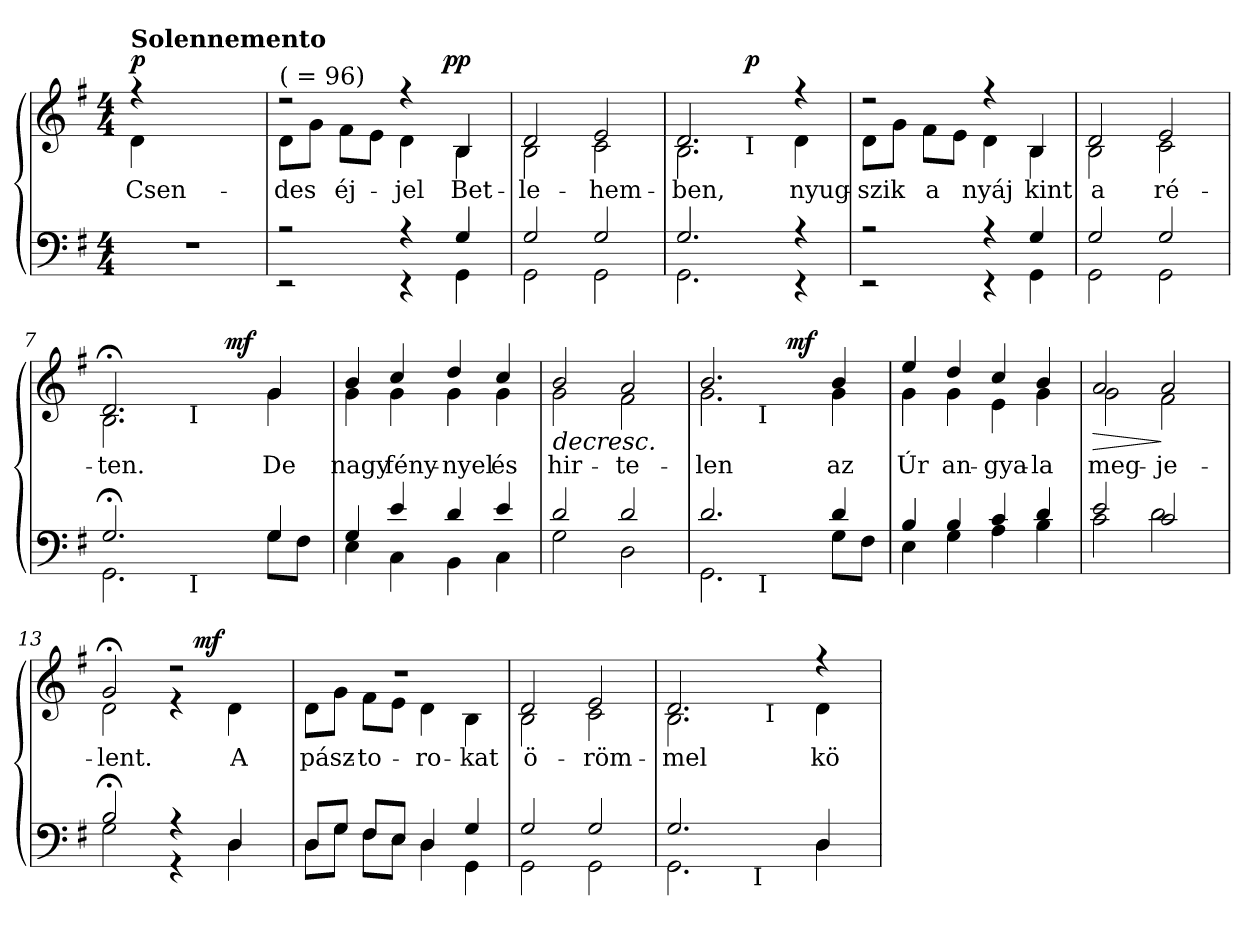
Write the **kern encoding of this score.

**kern	**kern	**text	**dynam
*part2	*part1	*part1	*part1
*staff2	*staff1	*staff1	*staff1
*clefF4	*clefG2	*	*
*k[f#]	*k[f#]	*	*
*e:	*e:	*	*
*M4/4	*M4/4	*	*
=1	=1	=1	=1
*	*^	*	*
!	!LO:TX:a:B:t=Solennemento	!	!	!
!	!	!	!LO:LY:b	!LO:DY:b
1r	4rff	4d\	Csen-	p
.	2.ryy	2.ryy	.	.
=2	=2	=2	=2	=2
*^	*	*	*	*
!	!	!LO:TX:a:t=(    = 96)	!	!	!
!	!	!	!	!LO:LY:b	!
*	*	*	*^	*	*
2r	2r	2rdd	8d\L	2ryy	-des	.
.	.	.	8g\J	.	.	.
!	!	!	!	!	!LO:LY:b	!
.	.	.	8f#\L	.	éj-	.
.	.	.	8e\J	.	.	.
!	!	!	!	!	!LO:LY:b	!
4r	4r	4rff	4d\	8..ryy	-jel	.
!	!	!	!	!	!	!LO:DY:a
.	.	.	.	4ryy	.	pp
!	!	!	!	!	!LO:LY:b	!
4G/	4GG\	4B/	4B\	.	Bet-	.
.	.	.	.	32ryy	.	.
*	*	*	*v	*v	*	*
=3	=3	=3	=3	=3	=3
*	*	*	*^	*	*
!	!	!	!	!	!LO:LY:b	!
*	*	*	*v	*v	*	*
2G/	2GG\	2d/	2B\	-le-	.
!	!	!	!	!LO:LY:b	!
2G/	2GG\	2e/	2c\	-hem-	.
=4	=4	=4	=4	=4	=4
!	!	!	!	!LO:LY:b	!
*	*	*	*^	*	*
2.G/	2.GG\	2.d/	2.B\	4...ryy	-ben,	.
!	!	!	!	!LO:TX:b:t=I	!	!
!	!	!	!	!	!	!LO:DY:b
.	.	.	.	2ryy	.	p
!	!	!	!	!	!LO:LY:b	!
4r	4r	4rff	4d\	.	nyug-	.
.	.	.	.	32ryy	.	.
*	*	*	*v	*v	*	*
=5	=5	=5	=5	=5	=5
*	*	*	*^	*	*
!	!	!	!	!	!LO:LY:b	!
*	*	*	*v	*v	*	*
2r	2r	2rdd	8d\L	-szik	.
.	.	.	8g\J	.	.
!	!	!	!	!LO:LY:b	!
.	.	.	8f#\L	a	.
.	.	.	8e\J	.	.
!	!	!	!	!LO:LY:b	!
4r	4r	4rff	4d\	nyáj	.
!	!	!	!	!LO:LY:b	!
4G/	4GG\	4B/	4B\	kint	.
!!LO:LB:g=z	!!
=6	=6	=6	=6	=6	=6
!	!	!	!	!LO:LY:b	!
2G/	2GG\	2d/	2B\	a	.
!	!	!	!	!LO:LY:b	!
2G/	2GG\	2e/	2c\	ré-	.
=7	=7	=7	=7	=7	=7
!	!	!	!	!LO:LY:b	!
*	*^	*^	*^	*	*
2.G;/	2.GG\	4ryy	2.d;/	2.B\	2ryy	4ryy	-ten.	.
.	.	8ryy	.	.	.	8ryy	.	.
.	.	32ryy	.	.	.	32ryy	.	.
!	!	!	!	!	!	!LO:TX:b:t=I	!	!
!	!	!LO:TX:b:t=I	!	!	!	!	!	!
.	.	2ryy	.	.	.	2ryy	.	.
.	.	.	.	.	32ryy	.	.	.
!	!	!	!	!	!	!	!	!LO:DY:a
.	.	.	.	.	4...ryy	.	.	mf
!	!	!	!	!	!	!	!LO:LY:b	!
4G/	8G\L	.	4g/	4g\	.	.	De	.
.	8F#\J	.	.	.	.	.	.	.
.	.	16.ryy	.	.	.	16.ryy	.	.
*	*v	*v	*	*	*	*	*	*
*	*	*	*v	*v	*v	*	*
=8	=8	=8	=8	=8	=8
*	*^	*^	*^	*	*
!	!	!	!	!	!	!	!LO:LY:b	!
*	*v	*v	*	*	*	*	*	*
*	*	*	*v	*v	*v	*	*
4G/	4E\	4b/	4g\	nagy	.
!	!	!	!	!LO:LY:b	!
4e/	4C\	4cc/	4g\	fény-	.
!	!	!	!	!LO:LY:b	!
4d/	4BB\	4dd/	4g\	-nyel	.
!	!	!	!	!LO:LY:b	!
4e/	4C\	4cc/	4g\	és	.
=9	=9	=9	=9	=9	=9
!	!	!	!	!	!LO:HP:b
!	!	!	!	!LO:LY:b	!
2d/	2G\	2b/	2g\	hir-	>
!	!	!	!	!LO:LY:b	!
2d/	2D\	2a/	2f#\	-te-	.
=10	=10	=10	=10	=10	=10
!	!	!	!	!LO:LY:b	!
*	*^	*^	*^	*	*
2.d/	2.GG\	4.ryy	2.b/	2.g\	2ryy	4.ryy	-len	.
!	!	!	!	!	!	!LO:TX:b:t=I	!	!
!	!	!LO:TX:b:t=I	!	!	!	!	!	!
.	.	2ryy	.	.	.	2ryy	.	.
!	!	!	!	!	!	!	!	!LO:DY:a
.	.	.	.	.	2ryy	.	.	mf
!	!	!	!	!	!	!	!LO:LY:b	!
4d/	8G\L	.	4b/	4g\	.	.	az	]
.	8F#\J	8ryy	.	.	.	8ryy	.	.
*	*v	*v	*	*	*	*	*	*
*	*	*	*v	*v	*v	*	*
!!LO:LB:g=z
=11	=11	=11	=11	=11	=11
*	*^	*^	*^	*	*
!	!	!	!	!	!	!	!LO:LY:b	!
*	*v	*v	*	*	*	*	*	*
*	*	*	*v	*v	*v	*	*
4B/	4E\	4ee/	4g\	Úr	.
!	!	!	!	!LO:LY:b	!
4B/	4G\	4dd/	4g\	an-	.
!	!	!	!	!LO:LY:b	!
4c/	4A\	4cc/	4e\	-gya-	.
!	!	!	!	!LO:LY:b	!
4d/	4B\	4b/	4g\	-la	.
=12	=12	=12	=12	=12	=12
!	!	!	!	!	!LO:HP:b
!	!	!	!	!LO:LY:b	!
2e/	2c\	2a/	2g\	meg-	>
!	!	!	!	!LO:LY:b	!
2c/	2d\	2a/	2f#\	-je-	]
=13	=13	=13	=13	=13	=13
!	!	!	!	!LO:LY:b	!
*	*	*	*^	*	*
2B;/	2G\	2g;/	2d\	2ryy	-lent.	.
4r	4r	2rdd	4rd	16.ryy	.	.
!	!	!	!	!	!	!LO:DY:b
.	.	.	.	4ryy	.	mf
!	!	!	!	!	!LO:LY:b	!
4D/	4D\	.	4d\	.	A	.
.	.	.	.	8ryy	.	.
.	.	.	.	32ryy	.	.
*	*	*	*v	*v	*	*
=14	=14	=14	=14	=14	=14
*	*	*	*^	*	*
!	!	!	!	!	!LO:LY:b	!
*	*	*	*v	*v	*	*
8D/L	8D\L	1rdd	8d\L	pász-	.
8G/J	8G\J	.	8g\J	.	.
!	!	!	!	!LO:LY:b	!
8F#/L	8F#\L	.	8f#\L	-to-	.
8E/J	8E\J	.	8e\J	.	.
!	!	!	!	!LO:LY:b	!
4D/	4D\	.	4d\	-ro-	.
!	!	!	!	!LO:LY:b	!
4G/	4GG\	.	4B\	-kat	.
!!LO:LB:g=z	!!
=15	=15	=15	=15	=15	=15
!	!	!	!	!LO:LY:b	!
2G/	2GG\	2d/	2B\	ö-	.
!	!	!	!	!LO:LY:b	!
2G/	2GG\	2e/	2c\	-röm-	.
=16	=16	=16	=16	=16	=16
!	!	!	!	!LO:LY:b	!
*	*^	*	*^	*	*
2.G/	2.GG\	4ryy	2.d/	2.B\	4..ryy	-mel	.
.	.	8ryy	.	.	.	.	.
.	.	32ryy	.	.	.	.	.
!	!	!LO:TX:b:t=I	!	!	!	!	!
.	.	2ryy	.	.	.	.	.
!	!	!	!	!	!LO:TX:b:t=I	!	!
.	.	.	.	.	2ryy	.	.
!	!	!	!	!	!	!LO:LY:b	!
4D/	4D\	.	4rff	4d\	.	kö-	.
.	.	16.ryy	.	.	.	.	.
.	.	.	.	.	16ryy	.	.
*v	*v	*v	*	*	*	*	*
*	*v	*v	*v	*	*
=	=	=	=
*-	*-	*-	*-
